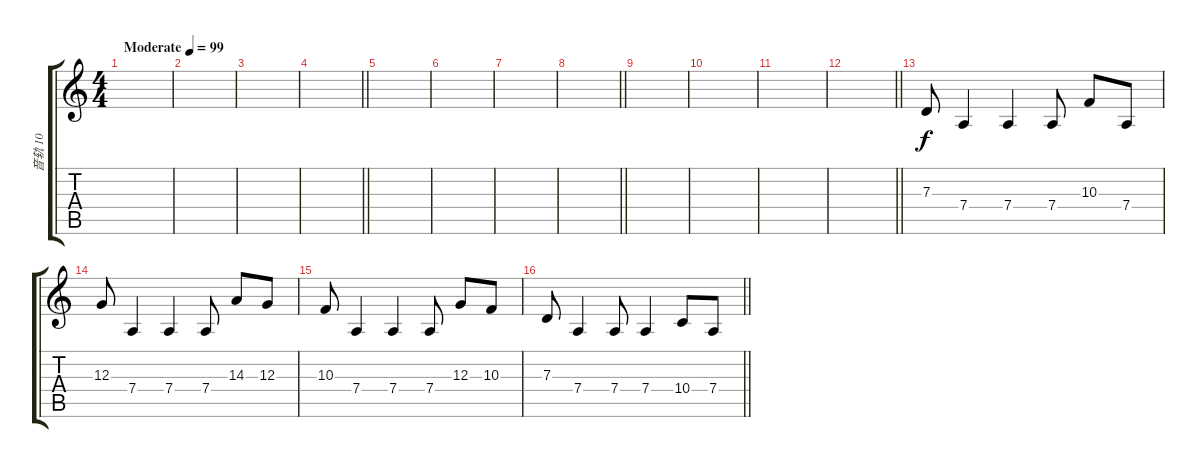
\track ("音轨 10" "音轨 10") {instrument shamisen}
\staff {score tabs}
\tuning (E4 B3 G3 D3 A2 E2) {hide}
\ts (4 4)
\tempo (99 "Moderate")
\clef g2
\ks c
|
|
|
\barLineRight lightlight
|
|
|
|
\barLineRight lightlight
|
|
|
|
\barLineRight lightlight
|
7.3.8 7.4.4 7.4.4 7.4.8{txt ""} 10.3.8 7.4.8 |
12.3.8 7.4.4 7.4.4 7.4.8 14.3.8 12.3.8 |
10.3.8 7.4.4 7.4.4 7.4.8 12.3.8 10.3.8 |
\barLineRight lightlight
7.3.8 7.4.4 7.4.8 7.4.4 10.4.8 7.4.8
